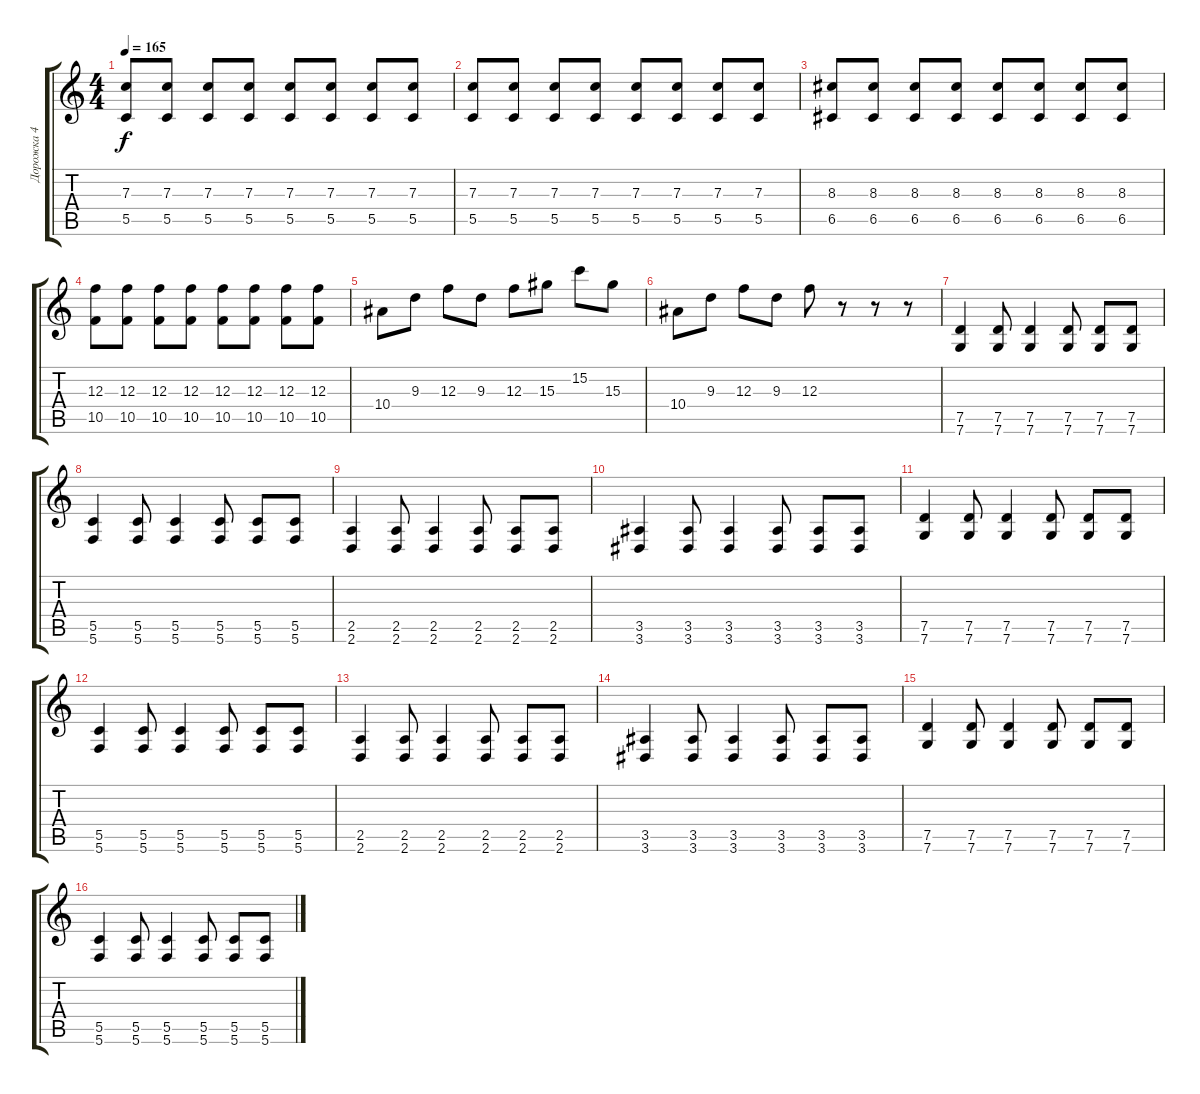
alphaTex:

\track ("Дорожка 4" "Дорожка 4") {instrument distortionguitar}
\staff {score tabs}
\tuning (D4 A3 F3 C3 G2 C2) {hide}
\ts (4 4)
\tempo 165
\clef g2
\ks c
(7.3 5.5).8{dy f} (7.3 5.5).8 (7.3 5.5).8 (7.3 5.5).8 (7.3 5.5).8 (7.3 5.5).8 (7.3 5.5).8 (7.3 5.5).8 |
(7.3 5.5).8 (7.3 5.5).8 (7.3 5.5).8 (7.3 5.5).8 (7.3 5.5).8 (7.3 5.5).8 (7.3 5.5).8 (7.3 5.5).8 |
(8.3 6.5).8 (8.3 6.5).8 (8.3 6.5).8 (8.3 6.5).8 (8.3 6.5).8 (8.3 6.5).8 (8.3 6.5).8 (8.3 6.5).8 |
(12.3 10.5).8 (12.3 10.5).8 (12.3 10.5).8 (12.3 10.5).8 (12.3 10.5).8 (12.3 10.5).8 (12.3 10.5).8 (12.3 10.5).8 |
10.4.8 9.3.8 12.3.8 9.3.8 12.3.8 15.3.8 15.2.8 15.3.8 |
10.4.8 9.3.8 12.3.8 9.3.8 12.3.8 r.8 r.8 r.8 |
(7.5 7.6).4 (7.5 7.6).8 (7.5 7.6).4 (7.5 7.6).8 (7.5 7.6).8 (7.5 7.6).8 |
(5.5 5.6).4 (5.5 5.6).8 (5.5 5.6).4 (5.5 5.6).8 (5.5 5.6).8 (5.5 5.6).8 |
(2.5 2.6).4 (2.5 2.6).8 (2.5 2.6).4 (2.5 2.6).8 (2.5 2.6).8 (2.5 2.6).8 |
(3.5 3.6).4 (3.5 3.6).8 (3.5 3.6).4 (3.5 3.6).8 (3.5 3.6).8 (3.5 3.6).8 |
(7.5 7.6).4 (7.5 7.6).8 (7.5 7.6).4 (7.5 7.6).8 (7.5 7.6).8 (7.5 7.6).8 |
(5.5 5.6).4 (5.5 5.6).8 (5.5 5.6).4 (5.5 5.6).8 (5.5 5.6).8 (5.5 5.6).8 |
(2.5 2.6).4 (2.5 2.6).8 (2.5 2.6).4 (2.5 2.6).8 (2.5 2.6).8 (2.5 2.6).8 |
(3.5 3.6).4 (3.5 3.6).8 (3.5 3.6).4 (3.5 3.6).8 (3.5 3.6).8 (3.5 3.6).8 |
(7.5 7.6).4 (7.5 7.6).8 (7.5 7.6).4 (7.5 7.6).8 (7.5 7.6).8 (7.5 7.6).8 |
(5.5 5.6).4 (5.5 5.6).8 (5.5 5.6).4 (5.5 5.6).8 (5.5 5.6).8 (5.5 5.6).8
